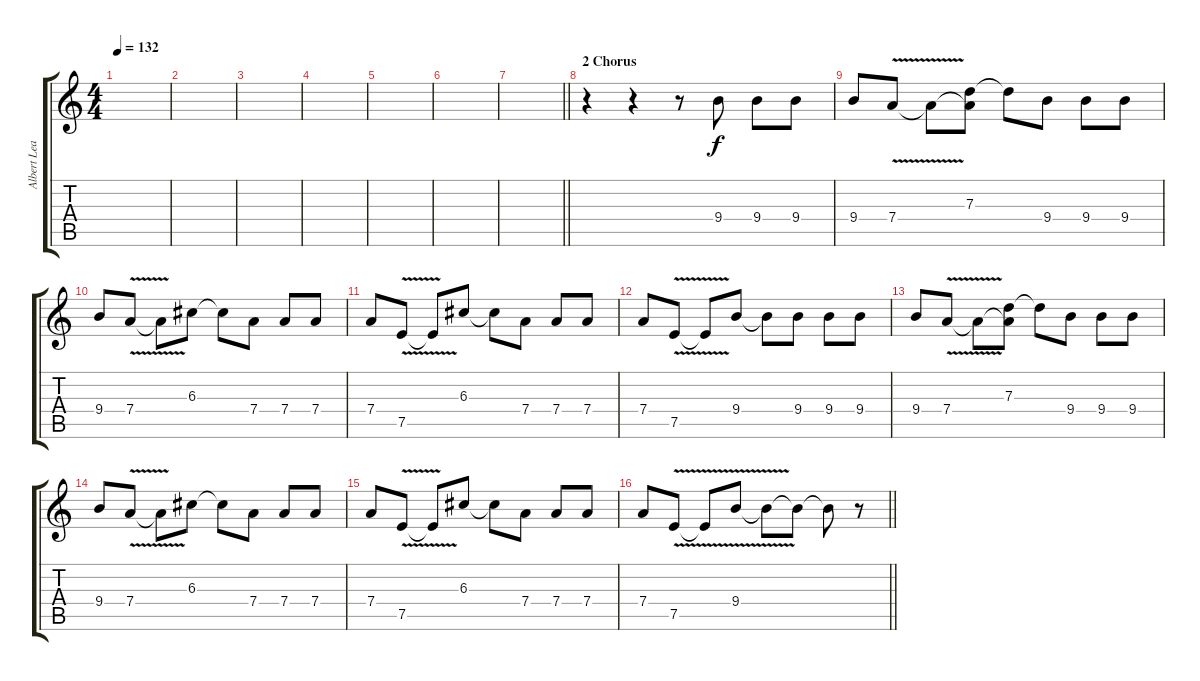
\track ("Albert Lead" "Albert Lea") {instrument overdrivenguitar}
\staff {score tabs}
\tuning (E4 B3 G3 D3 A2 E2) {hide}
\ts (4 4)
\tempo 132
\clef g2
\ks c
|
|
|
|
|
|
\barLineRight lightlight
|
\section ("" "2 Chorus")
r.4 r.4 r.8 9.4.8 9.4.8 9.4.8 |
9.4.8 7.4{v}.8 7.4{t}.8 (7.3 7.4{t}).8 7.3{t}.8 9.4.8 9.4.8 9.4.8 |
9.4.8 7.4{v}.8 7.4{t}.8 6.3.8 6.3{t}.8 7.4.8 7.4.8 7.4.8 |
7.4.8 7.5{v}.8 7.5{t}.8 6.3.8 6.3{t}.8 7.4.8 7.4.8 7.4.8 |
7.4.8 7.5{v}.8 7.5{t}.8 9.4.8 9.4{t}.8 9.4.8 9.4.8 9.4.8 |
9.4.8 7.4{v}.8 7.4{t}.8 (7.3 7.4{t}).8 7.3{t}.8 9.4.8 9.4.8 9.4.8 |
9.4.8 7.4{v}.8 7.4{t}.8 6.3.8 6.3{t}.8 7.4.8 7.4.8 7.4.8 |
7.4.8 7.5{v}.8 7.5{t}.8 6.3.8 6.3{t}.8 7.4.8 7.4.8 7.4.8 |
\barLineRight lightlight
7.4.8 7.5{v}.8 7.5{t}.8 9.4{v}.8 9.4{t}.8 9.4{t}.8 9.4{t}.8 r.8
